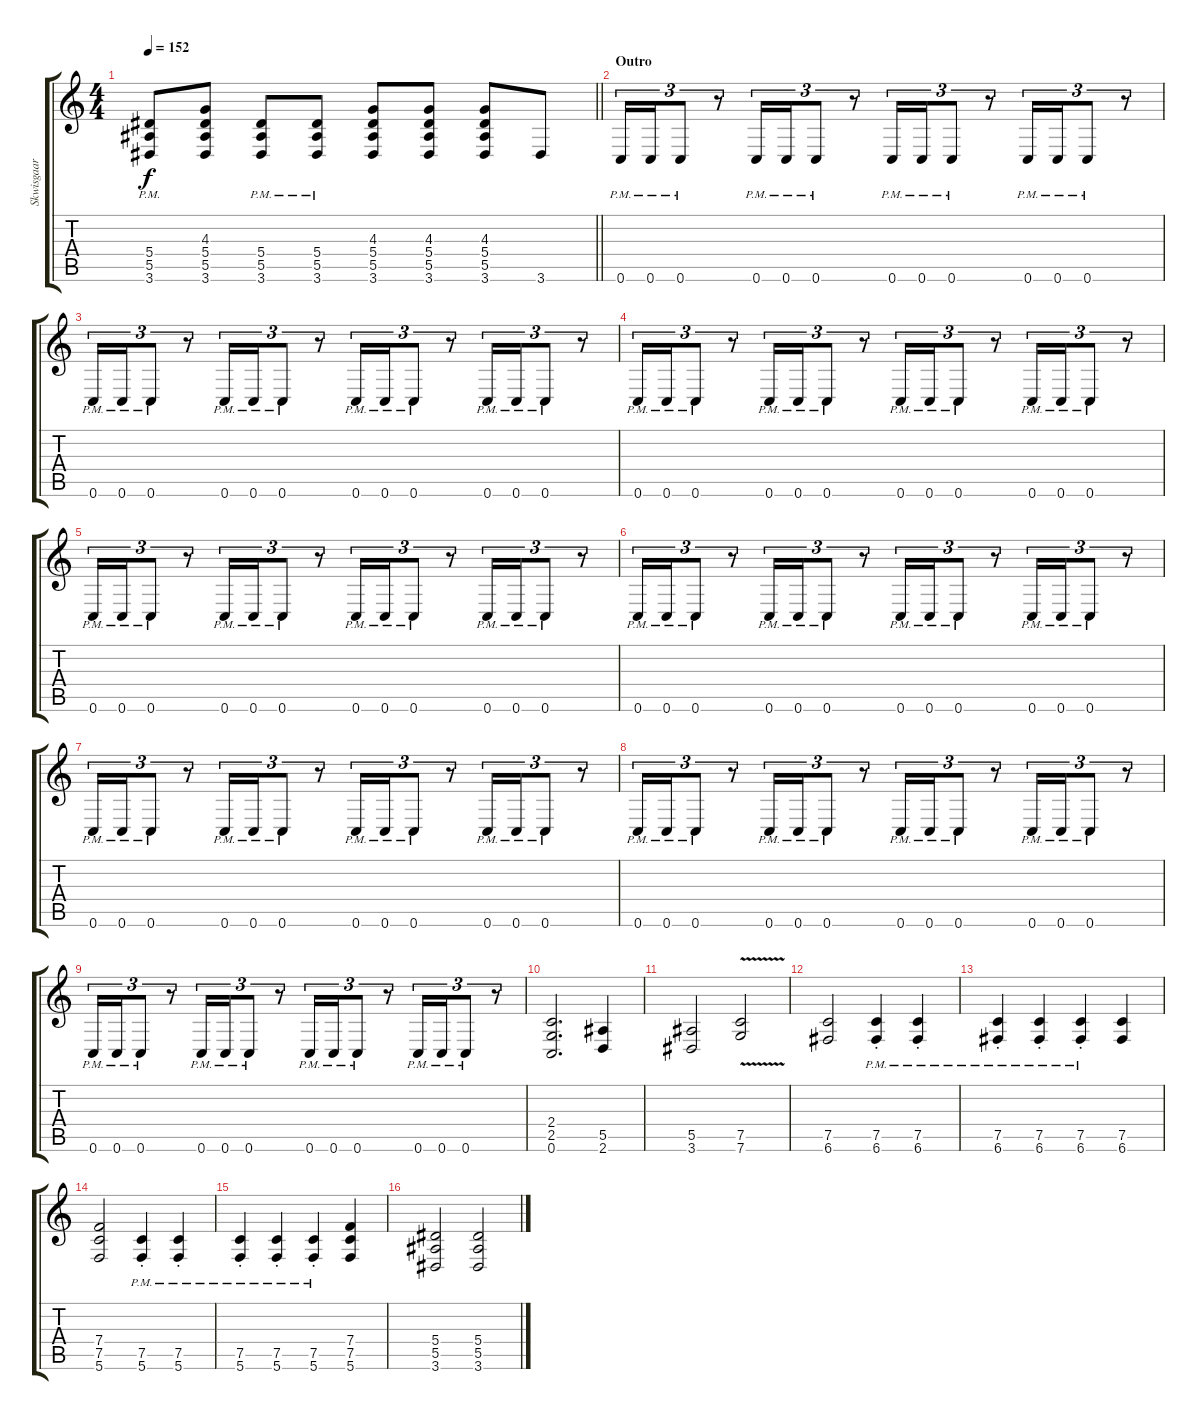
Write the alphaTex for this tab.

\track ("Skwisgaar Skwigelf (Lead Guitar 1)" "Skwisgaar ") {instrument distortionguitar}
\staff {score tabs}
\tuning (C4 G3 Eb3 Bb2 F2 C2) {hide}
\ts (4 4)
\tempo 152
\clef g2
\barLineRight lightlight
\ks c
(5.4{pm} 5.5{pm} 3.6{pm}).8{dy f} (4.3 5.4 5.5 3.6).8 (5.4{pm} 5.5{pm} 3.6{pm}).8 (5.4{pm} 5.5{pm} 3.6{pm}).8 (4.3 5.4 5.5 3.6).8 (4.3 5.4 5.5 3.6).8 (4.3 5.4 5.5 3.6).8 3.6.8 |
\section ("" "Outro")
0.6{pm}.16{tu (3 2)} 0.6{pm}.16{tu (3 2)} 0.6{pm}.8{tu (3 2)} r.8{tu (3 2)} 0.6{pm}.16{tu (3 2)} 0.6{pm}.16{tu (3 2)} 0.6{pm}.8{tu (3 2)} r.8{tu (3 2)} 0.6{pm}.16{tu (3 2)} 0.6{pm}.16{tu (3 2)} 0.6{pm}.8{tu (3 2)} r.8{tu (3 2)} 0.6{pm}.16{tu (3 2)} 0.6{pm}.16{tu (3 2)} 0.6{pm}.8{tu (3 2)} r.8{tu (3 2)} |
0.6{pm}.16{tu (3 2)} 0.6{pm}.16{tu (3 2)} 0.6{pm}.8{tu (3 2)} r.8{tu (3 2)} 0.6{pm}.16{tu (3 2)} 0.6{pm}.16{tu (3 2)} 0.6{pm}.8{tu (3 2)} r.8{tu (3 2)} 0.6{pm}.16{tu (3 2)} 0.6{pm}.16{tu (3 2)} 0.6{pm}.8{tu (3 2)} r.8{tu (3 2)} 0.6{pm}.16{tu (3 2)} 0.6{pm}.16{tu (3 2)} 0.6{pm}.8{tu (3 2)} r.8{tu (3 2)} |
0.6{pm}.16{tu (3 2)} 0.6{pm}.16{tu (3 2)} 0.6{pm}.8{tu (3 2)} r.8{tu (3 2)} 0.6{pm}.16{tu (3 2)} 0.6{pm}.16{tu (3 2)} 0.6{pm}.8{tu (3 2)} r.8{tu (3 2)} 0.6{pm}.16{tu (3 2)} 0.6{pm}.16{tu (3 2)} 0.6{pm}.8{tu (3 2)} r.8{tu (3 2)} 0.6{pm}.16{tu (3 2)} 0.6{pm}.16{tu (3 2)} 0.6{pm}.8{tu (3 2)} r.8{tu (3 2)} |
0.6{pm}.16{tu (3 2)} 0.6{pm}.16{tu (3 2)} 0.6{pm}.8{tu (3 2)} r.8{tu (3 2)} 0.6{pm}.16{tu (3 2)} 0.6{pm}.16{tu (3 2)} 0.6{pm}.8{tu (3 2)} r.8{tu (3 2)} 0.6{pm}.16{tu (3 2)} 0.6{pm}.16{tu (3 2)} 0.6{pm}.8{tu (3 2)} r.8{tu (3 2)} 0.6{pm}.16{tu (3 2)} 0.6{pm}.16{tu (3 2)} 0.6{pm}.8{tu (3 2)} r.8{tu (3 2)} |
0.6{pm}.16{tu (3 2)} 0.6{pm}.16{tu (3 2)} 0.6{pm}.8{tu (3 2)} r.8{tu (3 2)} 0.6{pm}.16{tu (3 2)} 0.6{pm}.16{tu (3 2)} 0.6{pm}.8{tu (3 2)} r.8{tu (3 2)} 0.6{pm}.16{tu (3 2)} 0.6{pm}.16{tu (3 2)} 0.6{pm}.8{tu (3 2)} r.8{tu (3 2)} 0.6{pm}.16{tu (3 2)} 0.6{pm}.16{tu (3 2)} 0.6{pm}.8{tu (3 2)} r.8{tu (3 2)} |
0.6{pm}.16{tu (3 2)} 0.6{pm}.16{tu (3 2)} 0.6{pm}.8{tu (3 2)} r.8{tu (3 2)} 0.6{pm}.16{tu (3 2)} 0.6{pm}.16{tu (3 2)} 0.6{pm}.8{tu (3 2)} r.8{tu (3 2)} 0.6{pm}.16{tu (3 2)} 0.6{pm}.16{tu (3 2)} 0.6{pm}.8{tu (3 2)} r.8{tu (3 2)} 0.6{pm}.16{tu (3 2)} 0.6{pm}.16{tu (3 2)} 0.6{pm}.8{tu (3 2)} r.8{tu (3 2)} |
0.6{pm}.16{tu (3 2)} 0.6{pm}.16{tu (3 2)} 0.6{pm}.8{tu (3 2)} r.8{tu (3 2)} 0.6{pm}.16{tu (3 2)} 0.6{pm}.16{tu (3 2)} 0.6{pm}.8{tu (3 2)} r.8{tu (3 2)} 0.6{pm}.16{tu (3 2)} 0.6{pm}.16{tu (3 2)} 0.6{pm}.8{tu (3 2)} r.8{tu (3 2)} 0.6{pm}.16{tu (3 2)} 0.6{pm}.16{tu (3 2)} 0.6{pm}.8{tu (3 2)} r.8{tu (3 2)} |
0.6{pm}.16{tu (3 2)} 0.6{pm}.16{tu (3 2)} 0.6{pm}.8{tu (3 2)} r.8{tu (3 2)} 0.6{pm}.16{tu (3 2)} 0.6{pm}.16{tu (3 2)} 0.6{pm}.8{tu (3 2)} r.8{tu (3 2)} 0.6{pm}.16{tu (3 2)} 0.6{pm}.16{tu (3 2)} 0.6{pm}.8{tu (3 2)} r.8{tu (3 2)} 0.6{pm}.16{tu (3 2)} 0.6{pm}.16{tu (3 2)} 0.6{pm}.8{tu (3 2)} r.8{tu (3 2)} |
(2.4 2.5 0.6).2{d} (5.5 2.6).4 |
(5.5 3.6).2 (7.5{v} 7.6{v}).2 |
(7.5 6.6).2 (7.5{pm st} 6.6{pm st}).4 (7.5{pm st} 6.6{pm st}).4 |
(7.5{pm st} 6.6{pm st}).4 (7.5{pm st} 6.6{pm st}).4 (7.5{pm st} 6.6{pm st}).4 (7.5 6.6).4 |
(7.4 7.5 5.6).2 (7.5{pm st} 5.6{pm st}).4 (7.5{pm st} 5.6{pm st}).4 |
(7.5{pm st} 5.6{pm st}).4 (7.5{pm st} 5.6{pm st}).4 (7.5{pm st} 5.6{pm st}).4 (7.4 7.5 5.6).4 |
(5.4 5.5 3.6).2 (5.4 5.5 3.6).2
